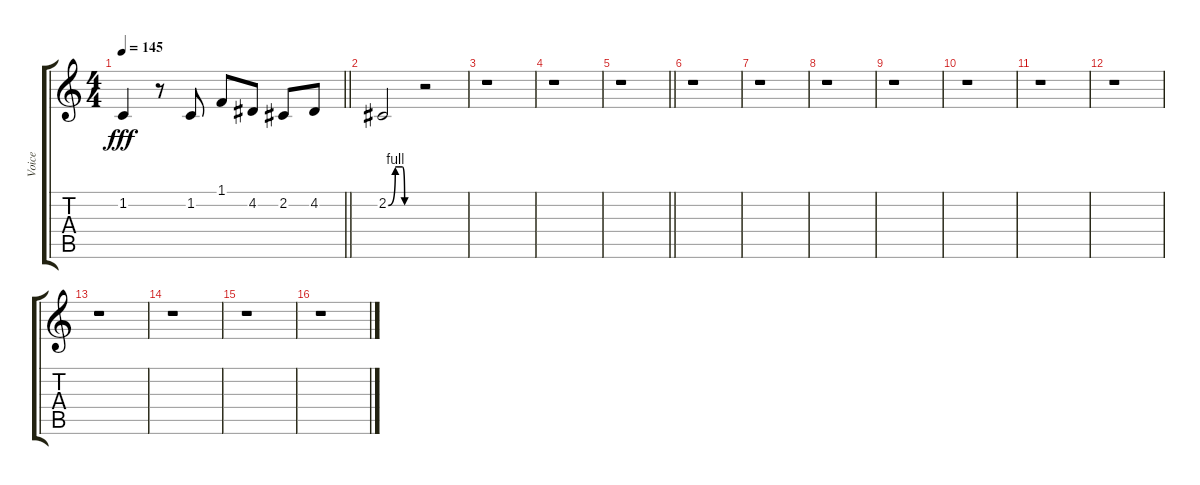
\track ("Voice" "Voice") {instrument drawbarorgan}
\staff {score tabs}
\tuning (E4 B3 G3 D3 A2 E2) {hide}
\ts (4 4)
\tempo 145
\clef g2
\barLineRight lightlight
\ks c
1.2{t}.4{dy fff} r.8 1.2.8 1.1.8 4.2.8 2.2.8 4.2.8 |
2.2{be (custom 0 0 15 4 30 4 35 0 45 0 60 0)}.2 r.2 |
r.1 |
r.1 |
\barLineRight lightlight
r.1 |
r.1 |
r.1 |
r.1 |
r.1 |
r.1 |
r.1 |
r.1 |
r.1 |
r.1 |
r.1 |
r.1
